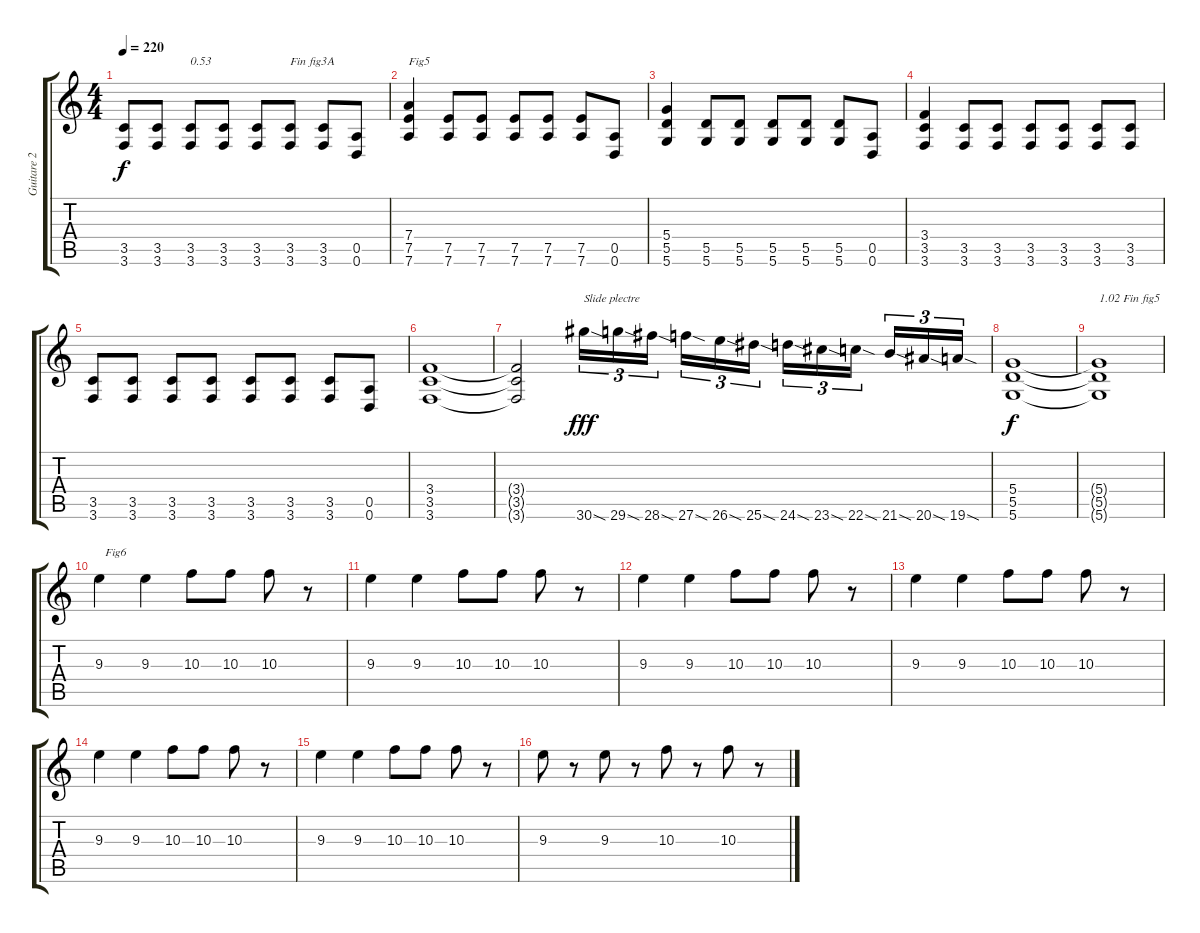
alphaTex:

\track ("Guitare 2 Dr-D" "Guitare 2 ") {instrument distortionguitar}
\staff {score tabs}
\tuning (E4 B3 G3 D3 A2 D2) {hide}
\ts (4 4)
\tempo 220
\clef g2
\ks c
(3.5 3.6).8{dy f} (3.5 3.6).8 (3.5 3.6).8{txt "0.53"} (3.5 3.6).8 (3.5 3.6).8 (3.5 3.6).8{txt "Fin fig3A"} (3.5 3.6).8 (0.5 0.6).8 |
(7.4 7.5 7.6).4{txt "Fig5"} (7.5 7.6).8 (7.5 7.6).8 (7.5 7.6).8 (7.5 7.6).8 (7.5 7.6).8 (0.5 0.6).8 |
(5.4 5.5 5.6).4 (5.5 5.6).8 (5.5 5.6).8 (5.5 5.6).8 (5.5 5.6).8 (5.5 5.6).8 (0.5 0.6).8 |
(3.4 3.5 3.6).4 (3.5 3.6).8 (3.5 3.6).8 (3.5 3.6).8 (3.5 3.6).8 (3.5 3.6).8 (3.5 3.6).8 |
(3.5 3.6).8 (3.5 3.6).8 (3.5 3.6).8 (3.5 3.6).8 (3.5 3.6).8 (3.5 3.6).8 (3.5 3.6).8 (0.5 0.6).8 |
(3.4 3.5 3.6).1 |
(3.4{t} 3.5{t} 3.6{t}).2 30.6{sod}.16{tu (3 2) txt "Slide plectre" dy fff instrument guitarfretnoise} 29.6{sod}.16{tu (3 2)} 28.6{sod}.16{tu (3 2)} 27.6{sod}.16{tu (3 2)} 26.6{sod}.16{tu (3 2)} 25.6{sod}.16{tu (3 2)} 24.6{sod}.16{tu (3 2)} 23.6{sod}.16{tu (3 2)} 22.6{sod}.16{tu (3 2)} 21.6{sod}.16{tu (3 2)} 20.6{sod}.16{tu (3 2)} 19.6{sod}.16{tu (3 2)} |
(5.4 5.5 5.6).1{dy f instrument distortionguitar} |
(5.4{t} 5.5{t} 5.6{t}).1{txt "1.02 Fin fig5"} |
9.3.4{txt "  Fig6"} 9.3.4 10.3.8 10.3.8 10.3.8 r.8 |
9.3.4 9.3.4 10.3.8 10.3.8 10.3.8 r.8 |
9.3.4 9.3.4 10.3.8 10.3.8 10.3.8 r.8 |
9.3.4 9.3.4 10.3.8 10.3.8 10.3.8 r.8 |
9.3.4 9.3.4 10.3.8 10.3.8 10.3.8 r.8 |
9.3.4 9.3.4 10.3.8 10.3.8 10.3.8 r.8 |
9.3.8 r.8 9.3.8 r.8 10.3.8 r.8 10.3.8 r.8
